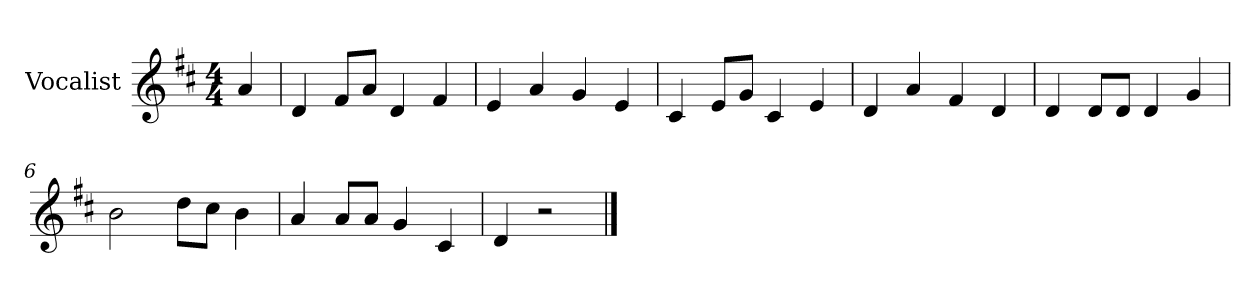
**kern
*part1
*staff1
*I"Vocalist
*k[f#c#]
*D:
*M4/4
=
4a
=1
4d
8f#L
8aJ
4d
4f#
=2
4e
4a
4g
4e
=3
4c#
8eL
8gJ
4c#
4e
=4
4d
4a
4f#
4d
=5
4d
8dL
8dJ
4d
4g
=6
2b
8ddL
8cc#J
4b
=7
4a
8aL
8aJ
4g
4c#
=8
4d
2r
==
*-
